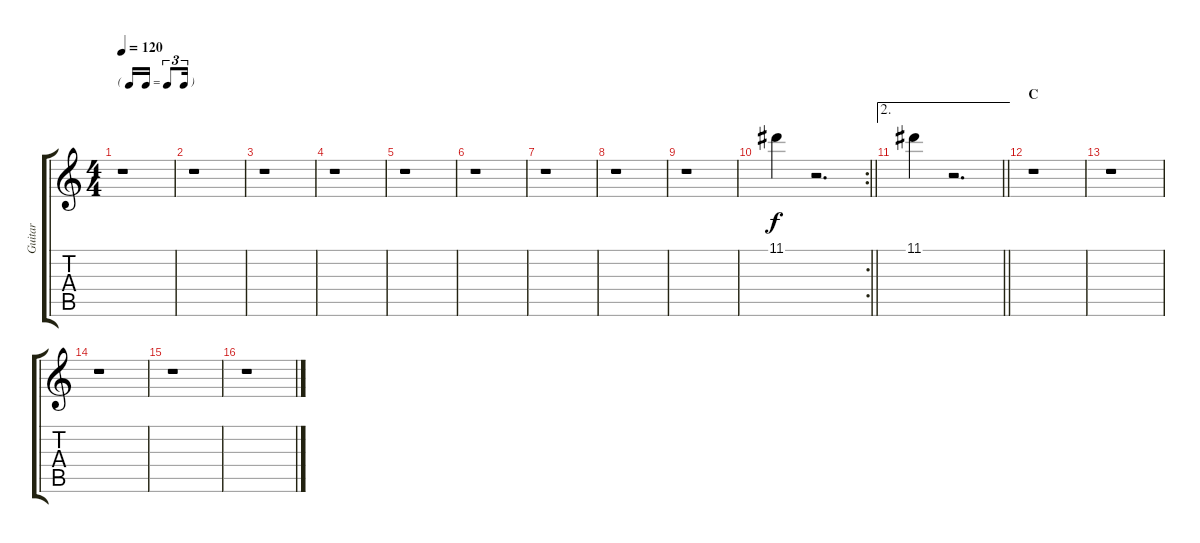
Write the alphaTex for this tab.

\track ("Guitar" "Guitar") {instrument distortionguitar}
\staff {score tabs}
\tuning (E4 B3 G3 D3 A2 E2) {hide}
\ts (4 4)
\tf triplet16th
\tempo 120
\clef g2
\ks c
r.1{dy f} |
r.1 |
r.1 |
r.1 |
r.1 |
r.1 |
r.1 |
r.1 |
r.1 |
\rc 2
\barLineRight lightlight
11.1.4 r.2{d} |
\ae 2
\barLineRight lightlight
11.1.4 r.2{d} |
\section ("" "C")
r.1 |
r.1 |
r.1 |
r.1 |
r.1
